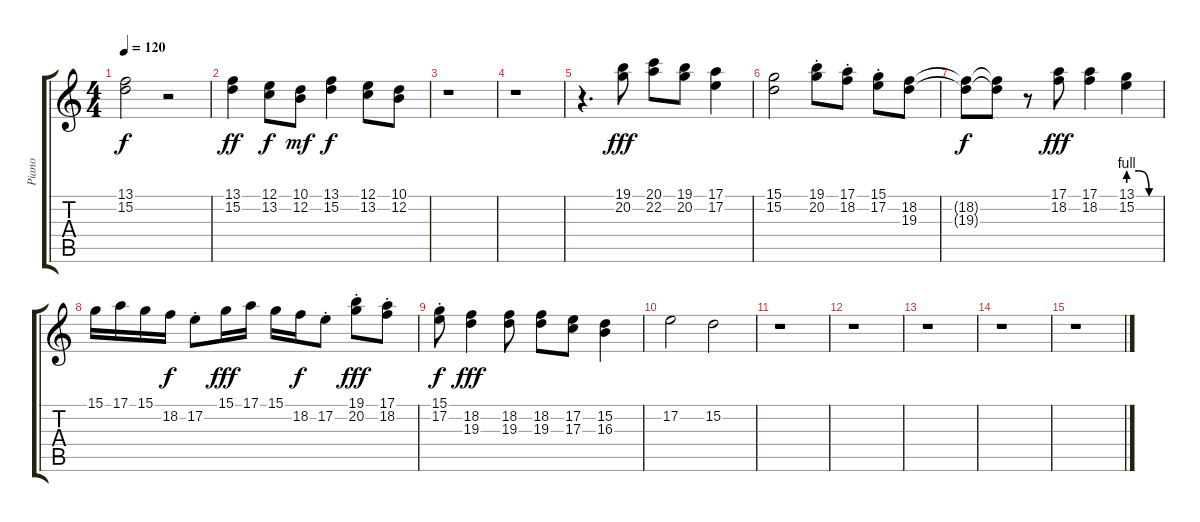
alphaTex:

\track ("Piano" "Piano") {instrument electricpiano1}
\staff {score tabs}
\tuning (E4 B3 G3 D3 A2 E2) {hide}
\ts (4 4)
\tempo 120
\clef g2
\ks c
(13.1{t} 15.2{t}).2{dy f} r.2 |
(13.1 15.2).4{dy ff} (12.1 13.2).8{dy f} (10.1 12.2).8{dy mf} (13.1 15.2).4{dy f} (12.1 13.2).8 (10.1 12.2).8 |
r.1 |
r.1 |
r.4{d} (19.1 20.2).8{dy fff} (20.1 22.2).8 (19.1 20.2).8 (17.1 17.2).4 |
(15.1 15.2).2 (19.1{st} 20.2{st}).8 (17.1{st} 18.2{st}).8 (15.1{st} 17.2{st}).8 (18.2 19.3).8 |
(18.2{t} 19.3{t}).8{dy f} (18.2{t} 19.3{t}).8 r.8 (17.1 18.2).8{dy fff} (17.1 18.2).4 (13.1{be (custom 0 4 20 4 40 0 60 0)} 15.2{be (custom 0 4 20 4 40 0 60 0)}).4 |
15.1.16 17.1.16 15.1.16 18.2.16{dy f} 17.2{st}.8 15.1.16{dy fff} 17.1.16 15.1.16 18.2.16{dy f} 17.2{st}.8 (19.1{st} 20.2{st}).8{dy fff} (17.1{st} 18.2{st}).8 |
(15.1{st} 17.2{st}).8{dy f} (18.2 19.3).4{dy fff} (18.2 19.3).8 (18.2 19.3).8 (17.2 17.3).8 (15.2 16.3).4 |
17.2.2 15.2.2 |
r.1 |
r.1 |
r.1 |
r.1 |
r.1
